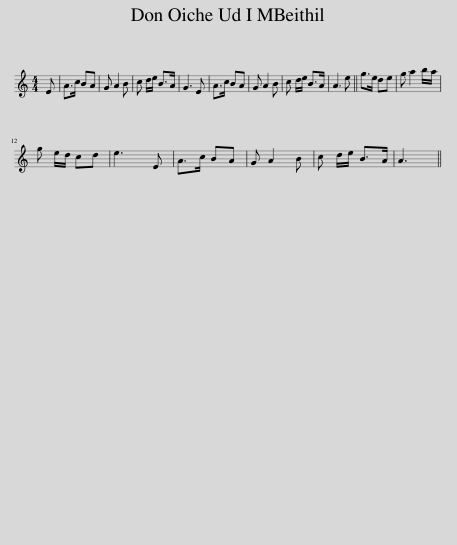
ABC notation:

X:1
L:1/8
M:4/4
I:linebreak $
K:C
V:1 treble
V:1
 E | A>c BA | G A2 B | c d/e/ B>A | G3 E | %5
 A>c BA | G A2 B | c d/e/ B>A | A3 e || g>e de | %10
 g a2 b/a/ |$ g e/d/ cd | e3 E | A>c BA | G A2 B | %15
 c d/e/ B>A | A3 || %17
